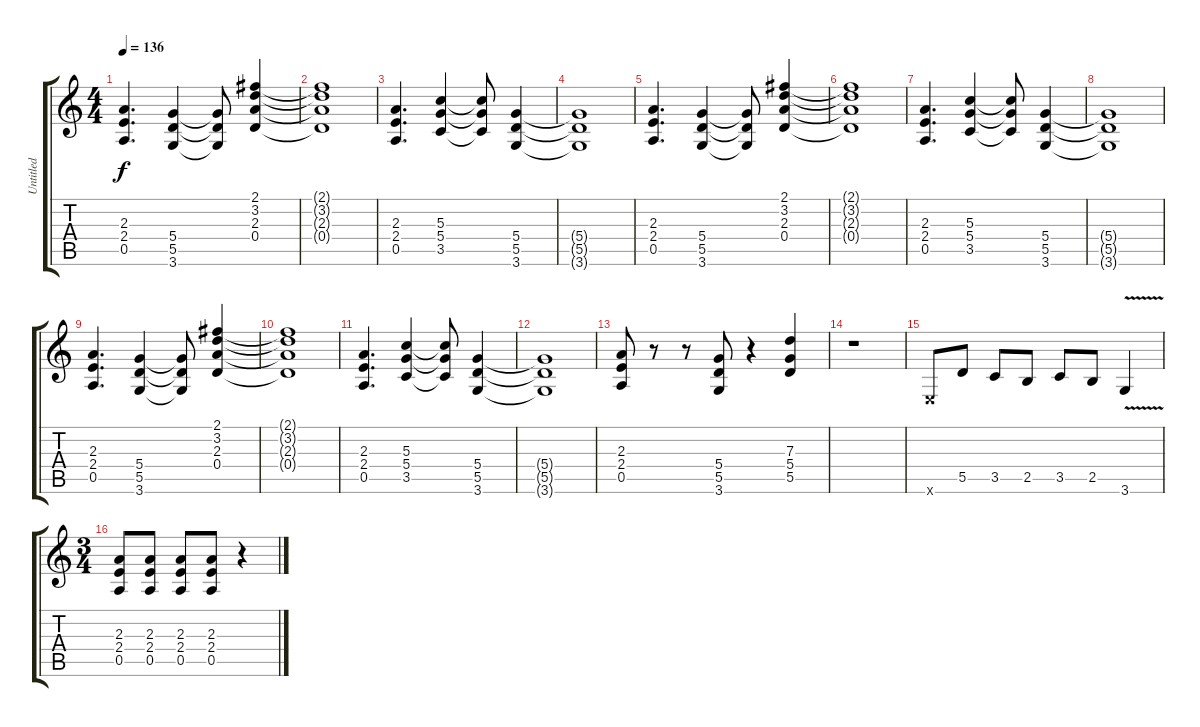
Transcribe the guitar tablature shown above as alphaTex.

\track ("Untitled" "Untitled") {instrument distortionguitar}
\staff {score tabs}
\tuning (E4 B3 G3 D3 A2 E2) {hide}
\ts (4 4)
\tempo 136
\clef g2
\ks c
(2.3 2.4 0.5).4{d dy f} (5.4 5.5 3.6).4 (5.4{t} 5.5{t} 3.6{t}).8 (2.1 3.2 2.3 0.4).4 |
(2.1{t} 3.2{t} 2.3{t} 0.4{t}).1 |
(2.3 2.4 0.5).4{d} (5.3 5.4 3.5).4 (5.3{t} 5.4{t} 3.5{t}).8 (5.4 5.5 3.6).4 |
(5.4{t} 5.5{t} 3.6{t}).1 |
(2.3 2.4 0.5).4{d} (5.4 5.5 3.6).4 (5.4{t} 5.5{t} 3.6{t}).8 (2.1 3.2 2.3 0.4).4 |
(2.1{t} 3.2{t} 2.3{t} 0.4{t}).1 |
(2.3 2.4 0.5).4{d} (5.3 5.4 3.5).4 (5.3{t} 5.4{t} 3.5{t}).8 (5.4 5.5 3.6).4 |
(5.4{t} 5.5{t} 3.6{t}).1 |
(2.3 2.4 0.5).4{d} (5.4 5.5 3.6).4 (5.4{t} 5.5{t} 3.6{t}).8 (2.1 3.2 2.3 0.4).4 |
(2.1{t} 3.2{t} 2.3{t} 0.4{t}).1 |
(2.3 2.4 0.5).4{d} (5.3 5.4 3.5).4 (5.3{t} 5.4{t} 3.5{t}).8 (5.4 5.5 3.6).4 |
(5.4{t} 5.5{t} 3.6{t}).1 |
(2.3 2.4 0.5).8 r.8 r.8 (5.4 5.5 3.6).8 r.4 (7.3 5.4 5.5).4 |
r.1 |
0.6{x}.8 5.5.8 3.5.8 2.5.8 3.5.8 2.5.8 3.6{v}.4 |
\ts (3 4)
(2.3 2.4 0.5).8 (2.3 2.4 0.5).8 (2.3 2.4 0.5).8 (2.3 2.4 0.5).8 r.4
